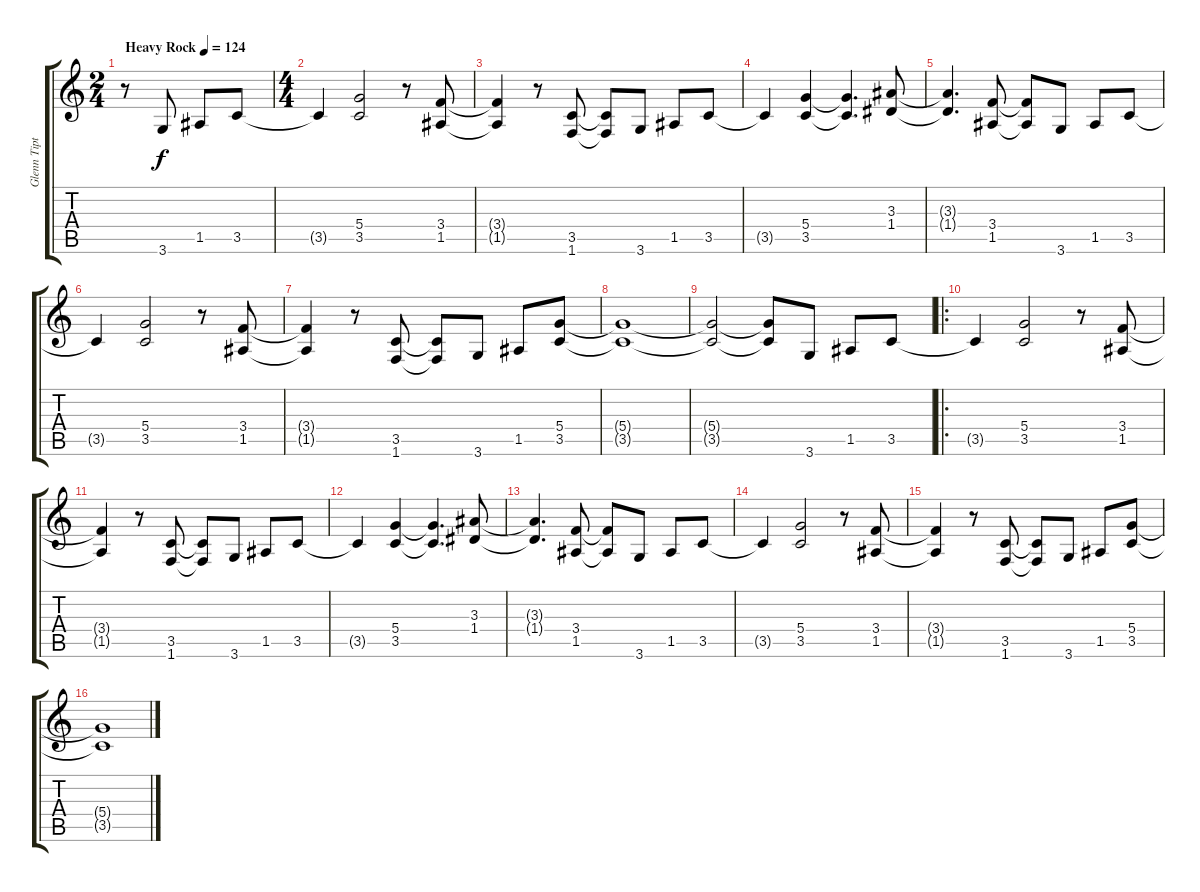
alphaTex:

\track ("Glenn Tipton" "Glenn Tipt") {instrument overdrivenguitar}
\staff {score tabs}
\tuning (E4 B3 G3 D3 A2 E2) {hide}
\ts (2 4)
\tempo (124 "Heavy Rock")
\clef g2
\ks c
r.8{dy f instrument overdrivenguitar} 3.6.8 1.5.8 3.5.8 |
\ts (4 4)
3.5{t}.4 (5.4 3.5).2 r.8 (3.4 1.5).8 |
(3.4{t} 1.5{t}).4 r.8 (3.5 1.6).8 (3.5{t} 1.6{t}).8 3.6.8 1.5.8 3.5.8 |
3.5{t}.4 (5.4 3.5).4 (5.4{t} 3.5{t}).4{d} (3.3 1.4).8 |
(3.3{t} 1.4{t}).4{d} (3.4 1.5).8 (3.4{t} 1.5{t}).8 3.6.8 1.5.8 3.5.8 |
3.5{t}.4 (5.4 3.5).2 r.8 (3.4 1.5).8 |
(3.4{t} 1.5{t}).4 r.8 (3.5 1.6).8 (3.5{t} 1.6{t}).8 3.6.8 1.5.8 (5.4 3.5).8 |
(5.4{t} 3.5{t}).1 |
(5.4{t} 3.5{t}).2 (5.4{t} 3.5{t}).8 3.6.8 1.5.8 3.5.8 |
\ro
3.5{t}.4 (5.4 3.5).2 r.8 (3.4 1.5).8 |
(3.4{t} 1.5{t}).4 r.8 (3.5 1.6).8 (3.5{t} 1.6{t}).8 3.6.8 1.5.8 3.5.8 |
3.5{t}.4 (5.4 3.5).4 (5.4{t} 3.5{t}).4{d} (3.3 1.4).8 |
(3.3{t} 1.4{t}).4{d} (3.4 1.5).8 (3.4{t} 1.5{t}).8 3.6.8 1.5.8 3.5.8 |
3.5{t}.4 (5.4 3.5).2 r.8 (3.4 1.5).8 |
(3.4{t} 1.5{t}).4 r.8 (3.5 1.6).8 (3.5{t} 1.6{t}).8 3.6.8 1.5.8 (5.4 3.5).8 |
(5.4{t} 3.5{t}).1
